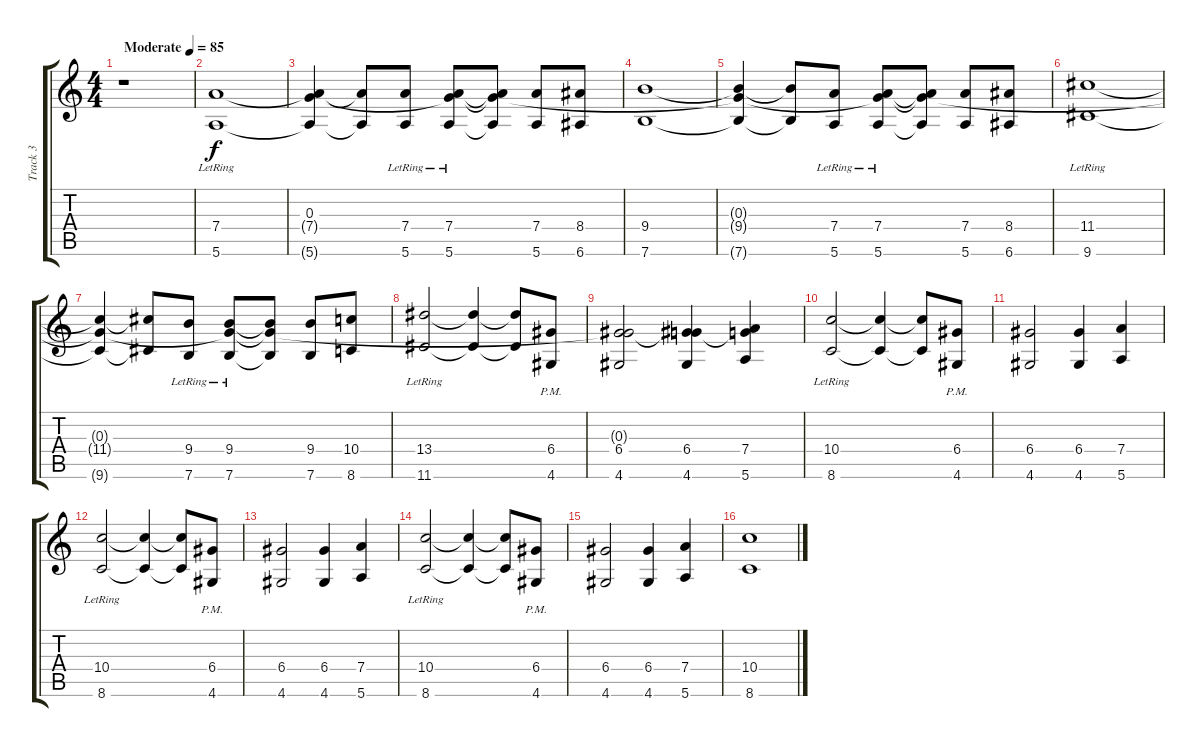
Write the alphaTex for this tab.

\track ("Track 3" "Track 3") {instrument distortionguitar}
\staff {score tabs}
\tuning (E4 B3 G3 D3 A2 E2) {hide}
\ts (4 4)
\tempo (85 "Moderate")
\clef g2
\ks c
r.1{dy f instrument distortionguitar} |
(7.4 5.6{lr}).1 |
(0.3 7.4{t} 5.6{t}).4 (7.4{t} 5.6{t}).8 (7.4 5.6{lr}).8 (0.3{t} 7.4{lr} 5.6{lr}).8 (0.3{t} 7.4{t} 5.6{t}).8 (7.4 5.6).8 (8.4 6.6).8 |
(9.4 7.6).1 |
(0.3{t} 9.4{t} 7.6{t}).4 (9.4{t} 7.6{t}).8 (7.4 5.6{lr}).8 (0.3{t} 7.4{lr} 5.6{lr}).8 (0.3{t} 7.4{t} 5.6{t}).8 (7.4 5.6).8 (8.4 6.6).8 |
(11.4{lr} 9.6{lr}).1 |
(0.3{t} 11.4{t} 9.6{t}).4 (11.4{t} 9.6{t}).8 (9.4 7.6{lr}).8 (0.3{t} 9.4{lr} 7.6{lr}).8 (0.3{t} 9.4{t} 7.6{t}).8 (9.4 7.6).8 (10.4 8.6).8 |
(13.4{lr} 11.6{lr}).2 (13.4{t} 11.6{t}).4 (13.4{t} 11.6{t}).8 (6.4{pm} 4.6{pm}).8 |
(0.3{t} 6.4 4.6).2 (0.3{t} 6.4 4.6).4 (0.3{t} 7.4 5.6).4 |
(10.4{lr} 8.6{lr}).2 (10.4{t} 8.6{t}).4 (10.4{t} 8.6{t}).8 (6.4{pm} 4.6{pm}).8 |
(6.4 4.6).2 (6.4 4.6).4 (7.4 5.6).4 |
(10.4{lr} 8.6{lr}).2 (10.4{t} 8.6{t}).4 (10.4{t} 8.6{t}).8 (6.4{pm} 4.6{pm}).8 |
(6.4 4.6).2 (6.4 4.6).4 (7.4 5.6).4 |
(10.4{lr} 8.6{lr}).2 (10.4{t} 8.6{t}).4 (10.4{t} 8.6{t}).8 (6.4{pm} 4.6{pm}).8 |
(6.4 4.6).2 (6.4 4.6).4 (7.4 5.6).4 |
(10.4 8.6).1
